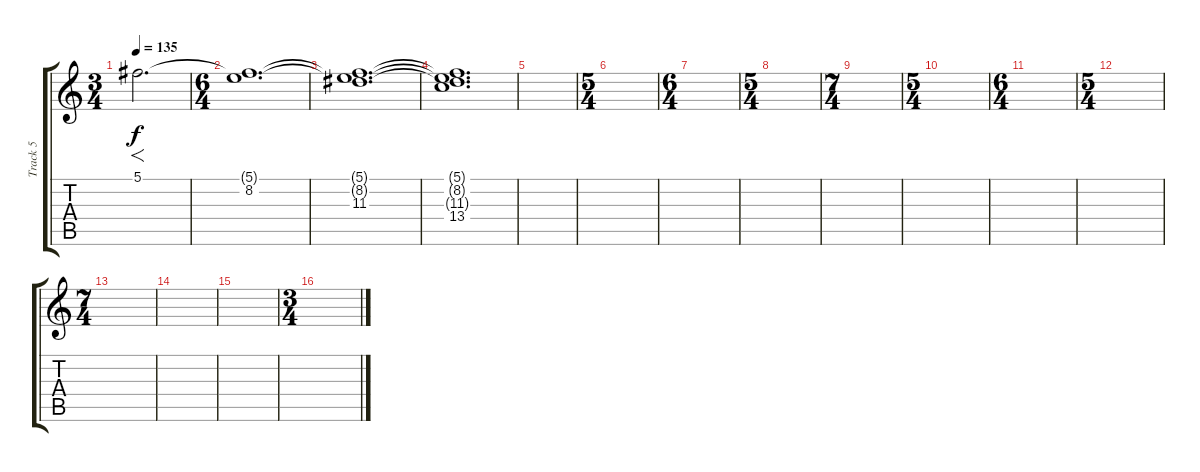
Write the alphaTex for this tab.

\track ("Track 5" "Track 5") {instrument distortionguitar}
\staff {score tabs}
\tuning (Db4 Ab3 E3 B2 Gb2 Db2) {hide}
\ts (3 4)
\tempo 135
\clef g2
\ks c
5.1.2{f d dy f} |
\ts (6 4)
(5.1{t} 8.2).1{d} |
(5.1{t} 8.2{t} 11.3).1{d} |
(5.1{t} 8.2{t} 11.3{t} 13.4).1{d} |
|
\ts (5 4)
|
\ts (6 4)
|
\ts (5 4)
|
\ts (7 4)
|
\ts (5 4)
|
\ts (6 4)
|
\ts (5 4)
|
\ts (7 4)
|
|
|
\ts (3 4)
